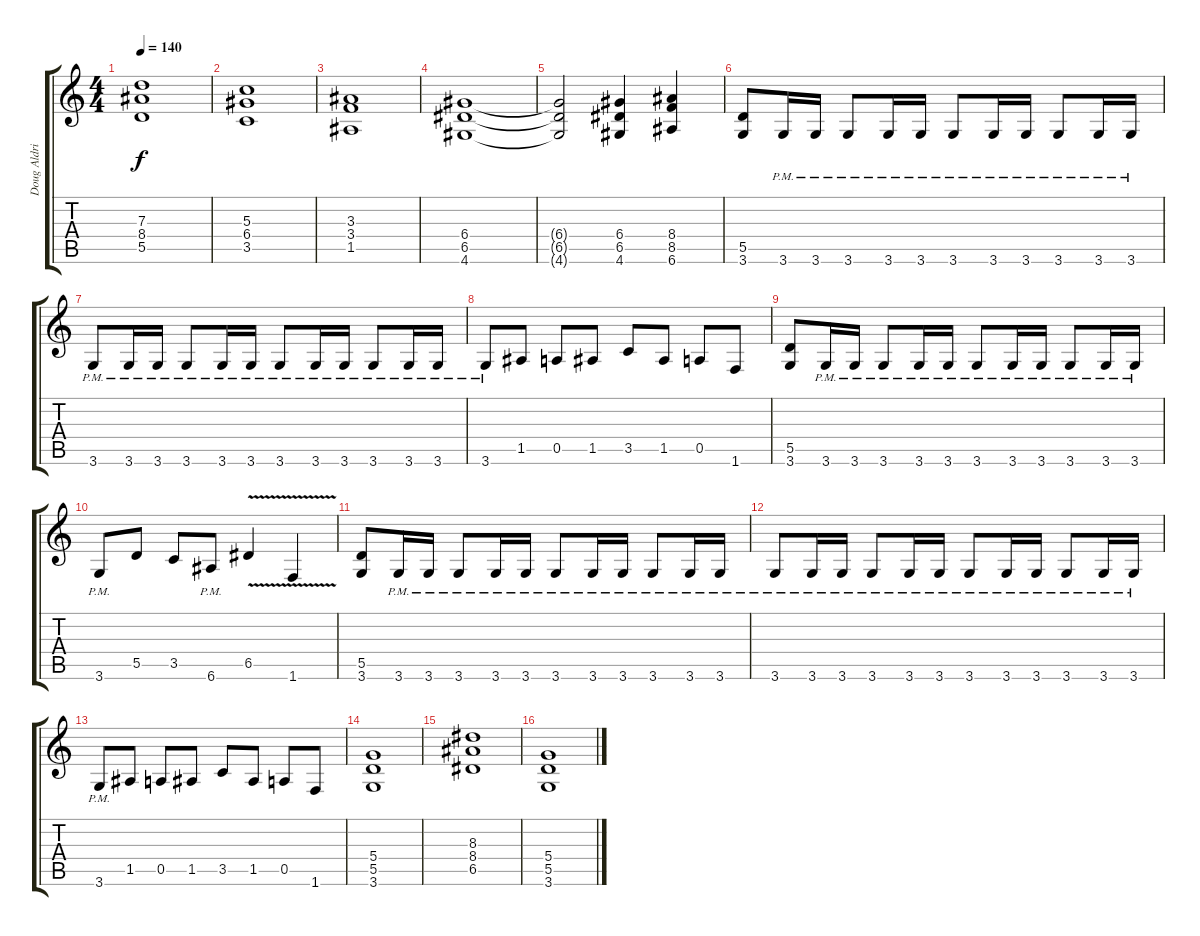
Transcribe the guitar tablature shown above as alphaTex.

\track ("Doug Aldrich" "Doug Aldri") {instrument distortionguitar}
\staff {score tabs}
\tuning (E4 B3 G3 D3 A2 E2) {hide}
\ts (4 4)
\tempo 140
\clef g2
\ks c
(7.3 8.4 5.5).1{dy f} |
(5.3 6.4 3.5).1 |
(3.3 3.4 1.5).1 |
(6.4 6.5 4.6).1 |
(6.4{t} 6.5{t} 4.6{t}).2 (6.4 6.5 4.6).4 (8.4 8.5 6.6).4 |
(5.5 3.6).8 3.6{pm}.16 3.6{pm}.16 3.6{pm}.8 3.6{pm}.16 3.6{pm}.16 3.6{pm}.8 3.6{pm}.16 3.6{pm}.16 3.6{pm}.8 3.6{pm}.16 3.6{pm}.16 |
3.6{pm}.8 3.6{pm}.16 3.6{pm}.16 3.6{pm}.8 3.6{pm}.16 3.6{pm}.16 3.6{pm}.8 3.6{pm}.16 3.6{pm}.16 3.6{pm}.8 3.6{pm}.16 3.6{pm}.16 |
3.6{pm}.8 1.5.8 0.5.8 1.5.8 3.5.8 1.5.8 0.5.8 1.6.8 |
(5.5 3.6).8 3.6{pm}.16 3.6{pm}.16 3.6{pm}.8 3.6{pm}.16 3.6{pm}.16 3.6{pm}.8 3.6{pm}.16 3.6{pm}.16 3.6{pm}.8 3.6{pm}.16 3.6{pm}.16 |
3.6{pm}.8 5.5.8 3.5.8 6.6{pm}.8 6.5{v}.4 1.6{v}.4 |
(5.5 3.6).8 3.6{pm}.16 3.6{pm}.16 3.6{pm}.8 3.6{pm}.16 3.6{pm}.16 3.6{pm}.8 3.6{pm}.16 3.6{pm}.16 3.6{pm}.8 3.6{pm}.16 3.6{pm}.16 |
3.6{pm}.8 3.6{pm}.16 3.6{pm}.16 3.6{pm}.8 3.6{pm}.16 3.6{pm}.16 3.6{pm}.8 3.6{pm}.16 3.6{pm}.16 3.6{pm}.8 3.6{pm}.16 3.6{pm}.16 |
3.6{pm}.8 1.5.8 0.5.8 1.5.8 3.5.8 1.5.8 0.5.8 1.6.8 |
(5.4 5.5 3.6).1 |
(8.3 8.4 6.5).1 |
(5.4 5.5 3.6).1
